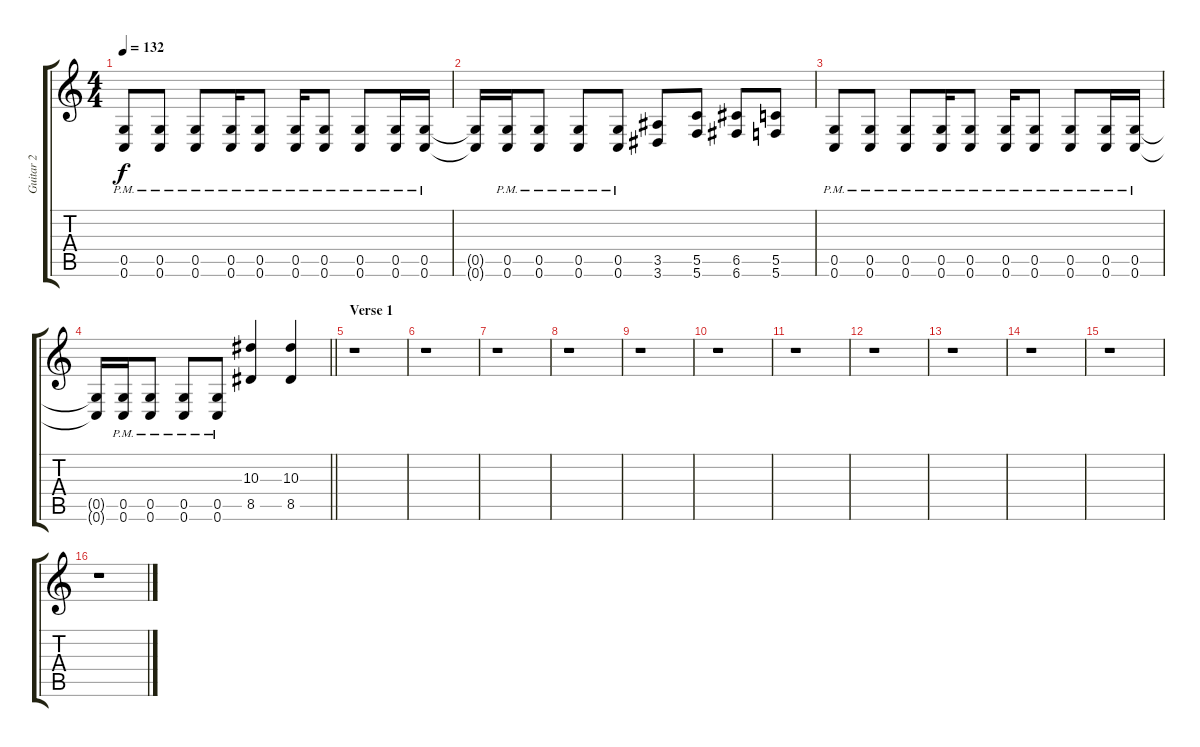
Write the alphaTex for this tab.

\track ("Guitar 2" "Guitar 2") {instrument overdrivenguitar}
\staff {score tabs}
\tuning (D4 A3 F3 C3 G2 C2) {hide}
\ts (4 4)
\tempo 132
\clef g2
\ks c
(0.5{pm} 0.6{pm}).8{dy f} (0.5{pm} 0.6{pm}).8 (0.5{pm} 0.6{pm}).8 (0.5{pm} 0.6{pm}).16 (0.5{pm} 0.6{pm}).8 (0.5{pm} 0.6{pm}).16 (0.5{pm} 0.6{pm}).8 (0.5{pm} 0.6{pm}).8 (0.5{pm} 0.6{pm}).16 (0.5{pm} 0.6{pm}).16 |
(0.5{t} 0.6{t}).16 (0.5{pm} 0.6{pm}).16 (0.5{pm} 0.6{pm}).8 (0.5{pm} 0.6{pm}).8 (0.5{pm} 0.6{pm}).8 (3.5 3.6).8 (5.5 5.6).8 (6.5 6.6).8 (5.5 5.6).8 |
(0.5{pm} 0.6{pm}).8 (0.5{pm} 0.6{pm}).8 (0.5{pm} 0.6{pm}).8 (0.5{pm} 0.6{pm}).16 (0.5{pm} 0.6{pm}).8 (0.5{pm} 0.6{pm}).16 (0.5{pm} 0.6{pm}).8 (0.5{pm} 0.6{pm}).8 (0.5{pm} 0.6{pm}).16 (0.5{pm} 0.6{pm}).16 |
\barLineRight lightlight
(0.5{t} 0.6{t}).16 (0.5{pm} 0.6{pm}).16 (0.5{pm} 0.6{pm}).8 (0.5{pm} 0.6{pm}).8 (0.5{pm} 0.6{pm}).8 (10.3 8.5).4 (10.3 8.5).4 |
\section ("" "Verse 1")
r.1 |
r.1 |
r.1 |
r.1 |
r.1 |
r.1 |
r.1 |
r.1 |
r.1 |
r.1 |
r.1 |
r.1
